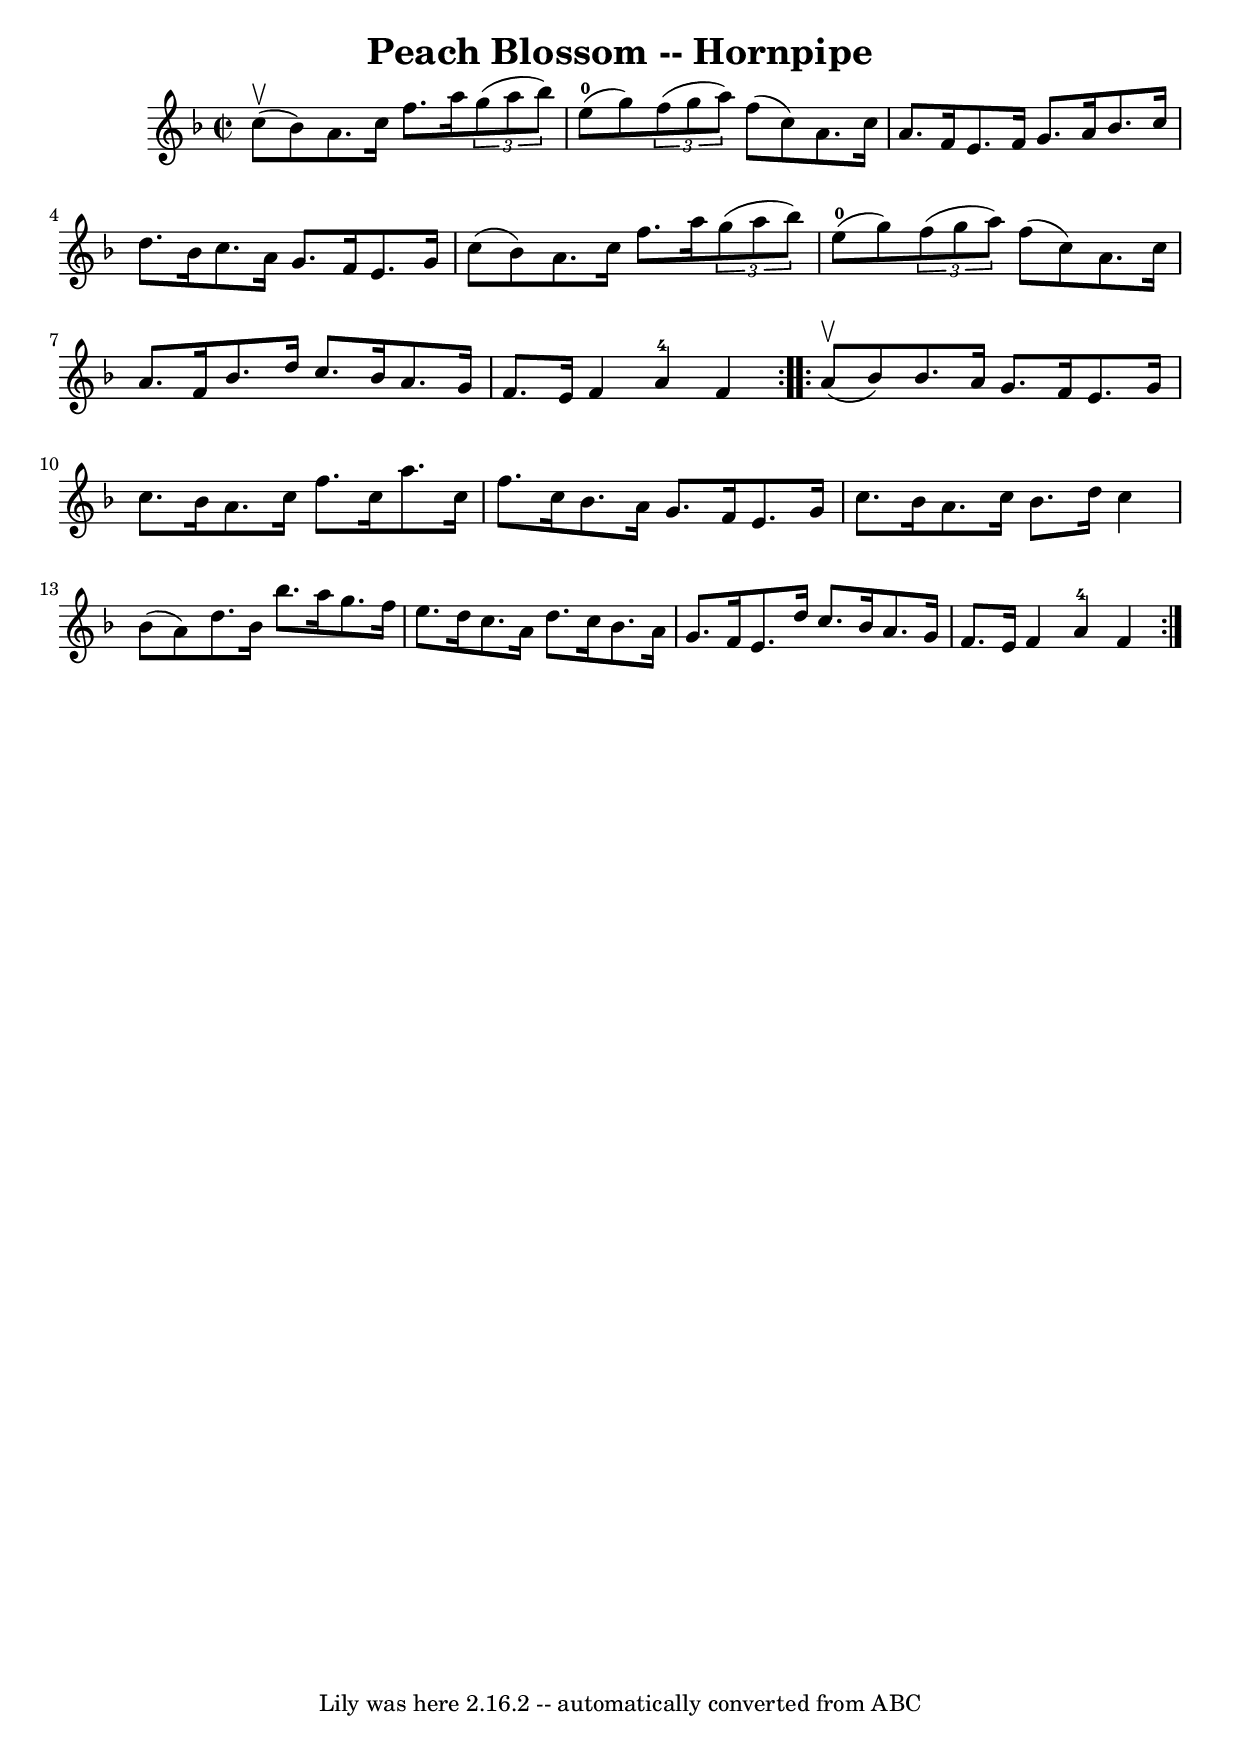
\version "2.16.2"
\include "Mammoth.ily"
\header {
	%% book = "Cole's 1000 Fiddle Tunes"
	crossRefNumber = "1"
	footnotes = ""
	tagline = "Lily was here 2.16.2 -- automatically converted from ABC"
	title = "Peach Blossom -- Hornpipe"
}
voicedefault =  {


\repeat volta 2 {
\override Staff.TimeSignature #'style = #'C
 \time 2/2 
\key f \major c''8 (^\upbow bes'8) |
 a'8. c''16 
 f''8. a''16    \times 2/3 { g''8 (a''8 bes''8) } e''8 
-0(g''8) |
   \times 2/3 { f''8 (g''8 a''8) } f''8 (
 c''8) a'8. c''16 a'8. f'16  |
 e'8. f'16 g'8.   
 a'16 bes'8. c''16 d''8. bes'16  |
 c''8. a'16 g'8.   
 f'16 e'8. g'16 c''8 (bes'8) |
 a'8. c''16 f''8. 
 a''16    \times 2/3 { g''8 (a''8 bes''8) } e''8-0(g''8  
-) |
   \times 2/3 { f''8 (g''8 a''8) } f''8 (c''8)   
a'8. c''16 a'8. f'16  |
 bes'8. d''16 c''8. bes'16  
 a'8. g'16 f'8. e'16  |
 f'4 a'4-4 f'4  }     
\repeat volta 2 { a'8 (^\upbow bes'8) |
 bes'8. a'16    
g'8. f'16 e'8. g'16 c''8. bes'16  |
 a'8. c''16    
f''8. c''16 a''8. c''16 f''8. c''16  |
 bes'8. a'16 
 g'8. f'16 e'8. g'16 c''8. bes'16  |
 a'8. c''16    
bes'8. d''16 c''4 bes'8 (a'8) |
 d''8. bes'16    
bes''8. a''16 g''8. f''16 e''8. d''16  |
 c''8. a'16  
 d''8. c''16 bes'8. a'16 g'8. f'16  |
 e'8. d''16  
 c''8. bes'16 a'8. g'16 f'8. e'16  |
 f'4 a'4-4   
f'4  }   
}

\score{
    <<

	\context Staff="default"
	{
	    \voicedefault 
	}

    >>
	\layout {
	}
	\midi {}
}
